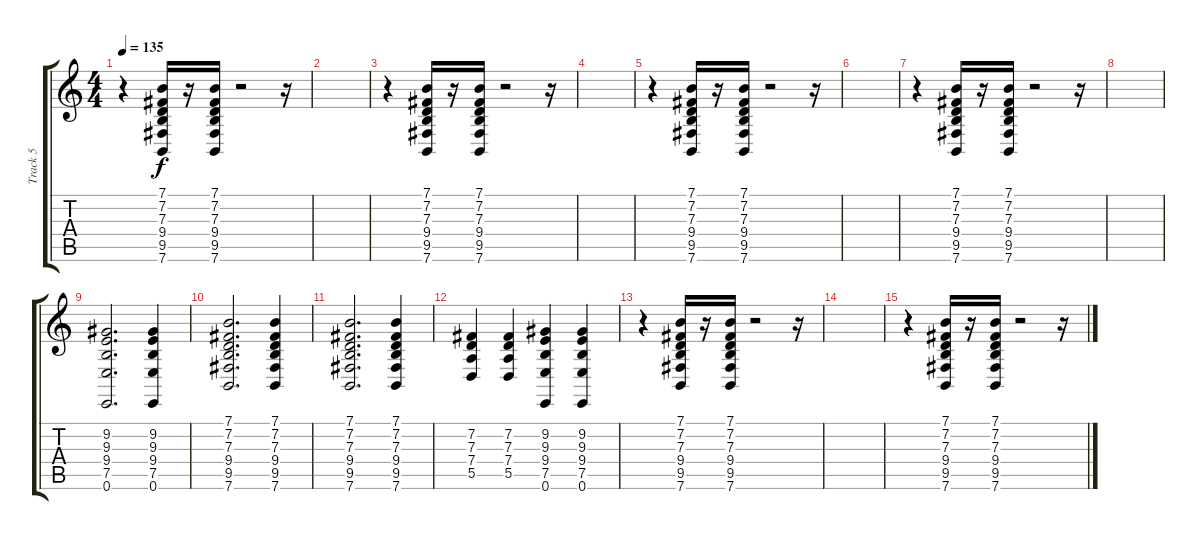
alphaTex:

\track ("Track 5" "Track 5") {instrument brightacousticpiano}
\staff {score tabs}
\tuning (E4 B3 G3 D3 A2 E2) {hide}
\ts (4 4)
\tempo 135
\clef g2
\ks c
r.4{dy f} (7.1 7.2 7.3 9.4 9.5 7.6).16 r.16 (7.1 7.2 7.3 9.4 9.5 7.6).16 r.2 r.16 |
|
r.4 (7.1 7.2 7.3 9.4 9.5 7.6).16 r.16 (7.1 7.2 7.3 9.4 9.5 7.6).16 r.2 r.16 |
|
r.4 (7.1 7.2 7.3 9.4 9.5 7.6).16 r.16 (7.1 7.2 7.3 9.4 9.5 7.6).16 r.2 r.16 |
|
r.4 (7.1 7.2 7.3 9.4 9.5 7.6).16 r.16 (7.1 7.2 7.3 9.4 9.5 7.6).16 r.2 r.16 |
|
(9.2 9.3 9.4 7.5 0.6).2{d} (9.2 9.3 9.4 7.5 0.6).4 |
(7.1 7.2 7.3 9.4 9.5 7.6).2{d} (7.1 7.2 7.3 9.4 9.5 7.6).4 |
(7.1 7.2 7.3 9.4 9.5 7.6).2{d} (7.1 7.2 7.3 9.4 9.5 7.6).4 |
(7.2 7.3 7.4 5.5).4 (7.2 7.3 7.4 5.5).4 (9.2 9.3 9.4 7.5 0.6).4 (9.2 9.3 9.4 7.5 0.6).4 |
r.4 (7.1 7.2 7.3 9.4 9.5 7.6).16 r.16 (7.1 7.2 7.3 9.4 9.5 7.6).16 r.2 r.16 |
|
r.4 (7.1 7.2 7.3 9.4 9.5 7.6).16 r.16 (7.1 7.2 7.3 9.4 9.5 7.6).16 r.2 r.16
